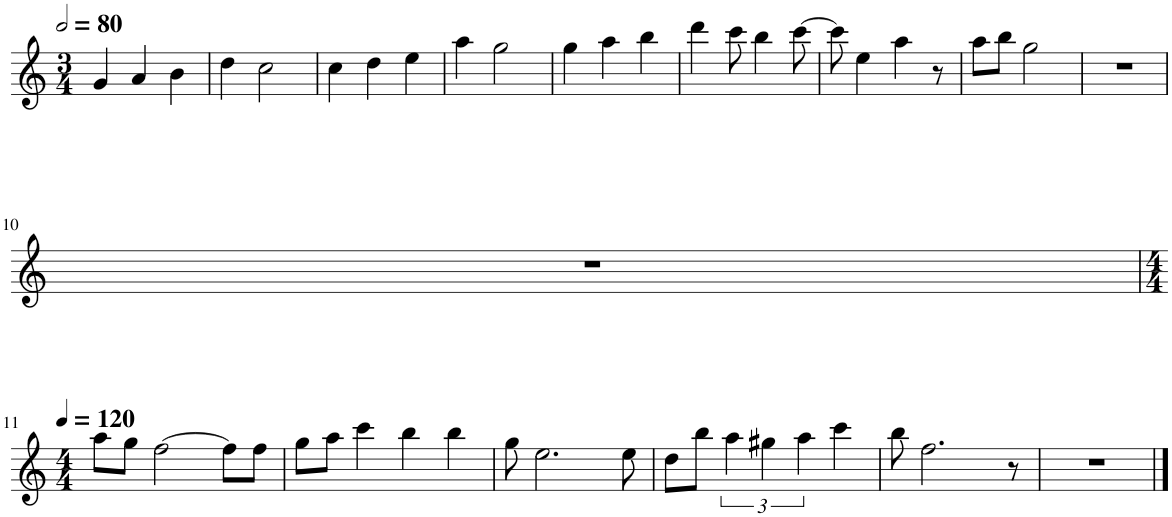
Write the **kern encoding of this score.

**kern
*part1
*staff1
*I"Piano
*I'Pno.
*clefG2
*k[]
*M3/4
*MM160
=1
4g/
4a/
4b\
=2
4dd\
2cc\
=3
4cc\
4dd\
4ee\
=4
4aa\
2gg\
=5
4gg\
4aa\
4bb\
=6
4ddd\
8ccc\
4bb\
[8ccc\
=7
8ccc\]
4ee\
4aa\
8r
=8
8aa\L
8bb\J
2gg\
=9
2.r
!!LO:LB:g=z
=10
2.r
!!LO:LB:g=z
=11
*M4/4
*MM120
8aa\L
8gg\J
[2ff\
8ff\L]
8ff\J
=12
8gg\L
8aa\J
4ccc\
4bb\
4bb\
=13
8gg\
2.ee\
8ee\
=14
8dd\L
8bb\J
6aa\
6gg#X\
6aa\
4ccc\
=15
8bb\
2.ff\
8r
=16
1r
==
*-
